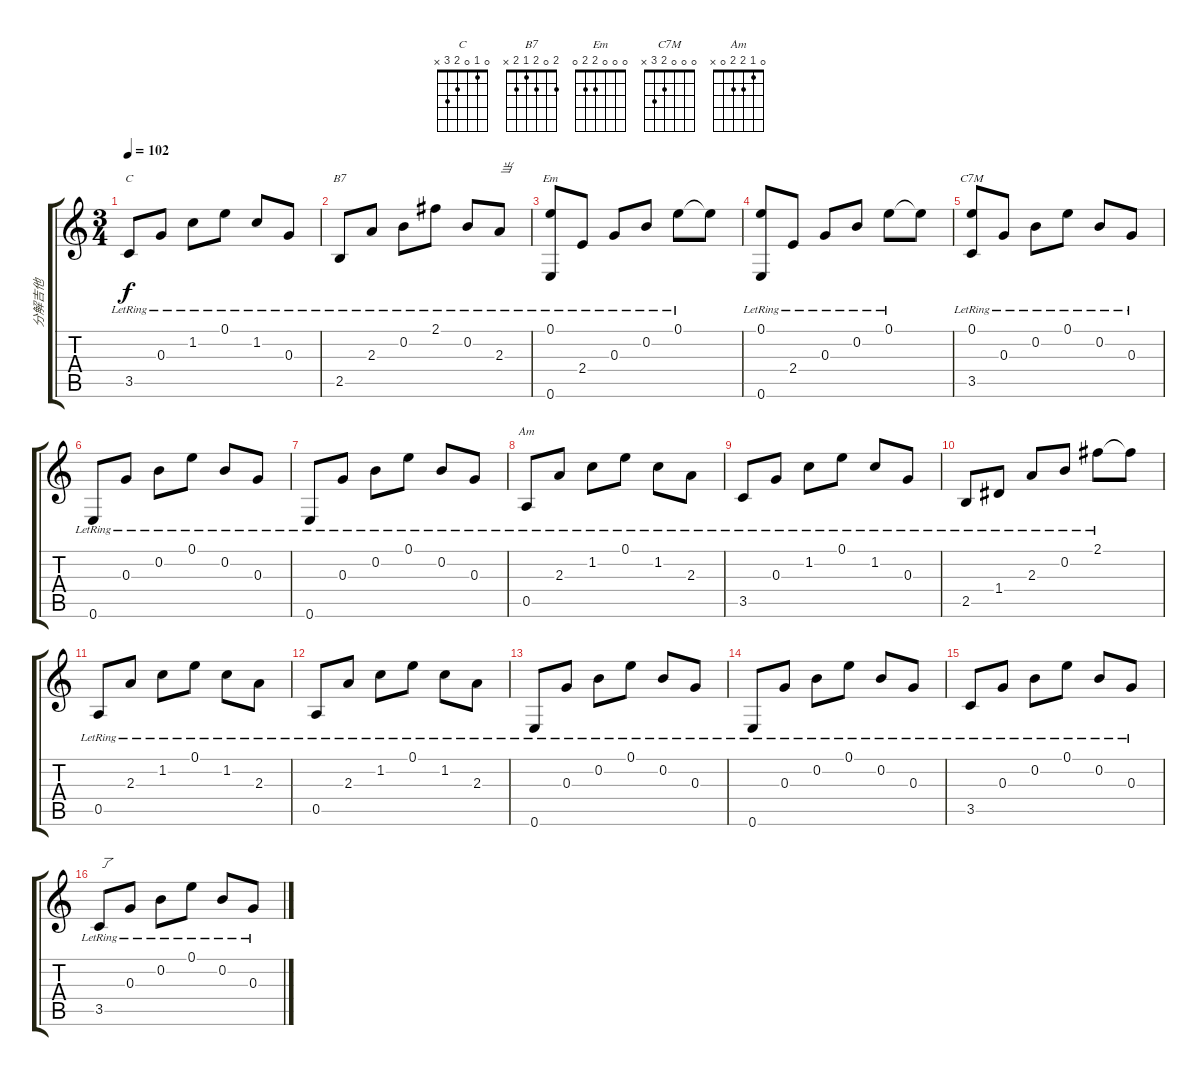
\track ("分解吉他" "分解吉他") {instrument acousticguitarsteel}
\staff {score tabs}
\tuning (E4 B3 G3 D3 A2 E2) {hide}
\chord ("C" 0 1 0 2 3 x)
\chord ("B7" 2 0 2 1 2 x)
\chord ("Em" 0 0 0 2 2 0)
\chord ("C7M" 0 0 0 2 3 x)
\chord ("Am" 0 1 2 2 0 x)
\ts (3 4)
\tempo 102
\clef g2
\ks c
3.5{lr}.8{ch "C" dy f} 0.3{lr}.8 1.2{lr}.8 0.1{lr}.8 1.2{lr}.8 0.3{lr}.8 |
2.5{lr}.8{ch "B7"} 2.3{lr}.8 0.2{lr}.8 2.1{lr}.8 0.2{lr}.8 2.3{lr}.8{txt "当"} |
(0.1{lr} 0.6{lr}).8{ch "Em"} 2.4{lr}.8 0.3{lr}.8 0.2{lr}.8 0.1{lr}.8 0.1{t}.8 |
(0.1{lr} 0.6{lr}).8 2.4{lr}.8 0.3{lr}.8 0.2{lr}.8 0.1{lr}.8 0.1{t}.8 |
(0.1{lr} 3.5{lr}).8{ch "C7M"} 0.3{lr}.8 0.2{lr}.8 0.1{lr}.8 0.2{lr}.8 0.3{lr}.8 |
0.6{lr}.8 0.3{lr}.8 0.2{lr}.8 0.1{lr}.8 0.2{lr}.8 0.3{lr}.8 |
0.6{lr}.8 0.3{lr}.8 0.2{lr}.8 0.1{lr}.8 0.2{lr}.8 0.3{lr}.8 |
0.5{lr}.8{ch "Am"} 2.3{lr}.8 1.2{lr}.8 0.1{lr}.8 1.2{lr}.8 2.3{lr}.8 |
3.5{lr}.8 0.3{lr}.8 1.2{lr}.8 0.1{lr}.8 1.2{lr}.8 0.3{lr}.8 |
2.5{lr}.8 1.4{lr}.8 2.3{lr}.8 0.2{lr}.8 2.1{lr}.8 2.1{t}.8 |
0.5{lr}.8 2.3{lr}.8 1.2{lr}.8 0.1{lr}.8 1.2{lr}.8 2.3{lr}.8 |
0.5{lr}.8 2.3{lr}.8 1.2{lr}.8 0.1{lr}.8 1.2{lr}.8 2.3{lr}.8 |
0.6{lr}.8 0.3{lr}.8 0.2{lr}.8 0.1{lr}.8 0.2{lr}.8 0.3{lr}.8 |
0.6{lr}.8 0.3{lr}.8 0.2{lr}.8 0.1{lr}.8 0.2{lr}.8 0.3{lr}.8 |
3.5{lr}.8 0.3{lr}.8 0.2{lr}.8 0.1{lr}.8 0.2{lr}.8 0.3{lr}.8 |
3.5{lr}.8{txt "了"} 0.3{lr}.8 0.2{lr}.8 0.1{lr}.8 0.2{lr}.8 0.3{lr}.8
